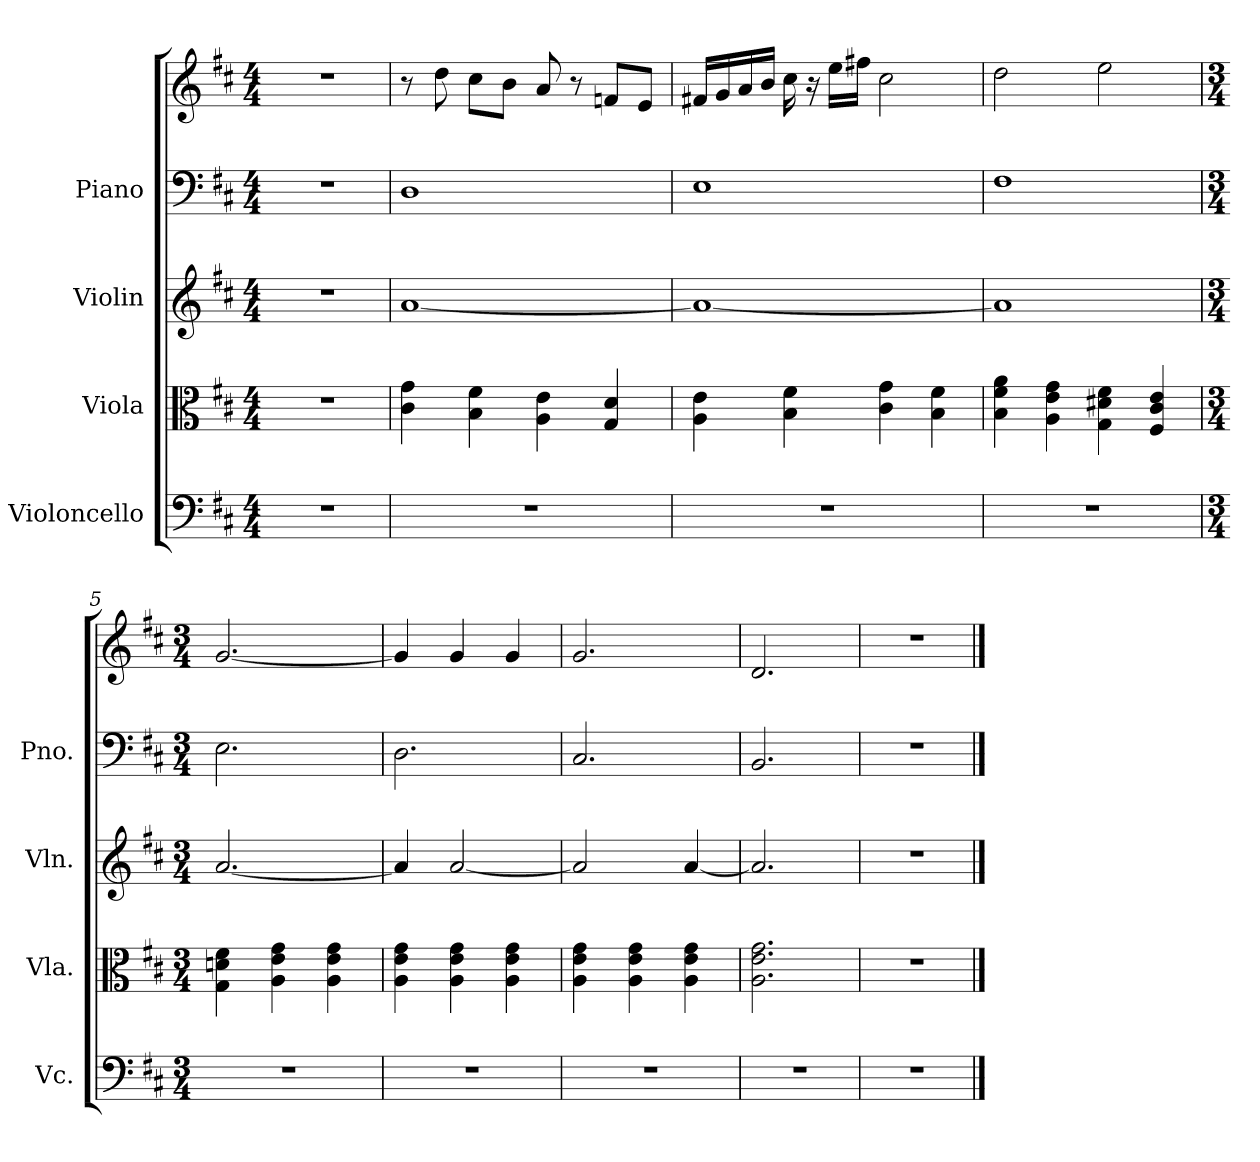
**kern	**kern	**kern	**kern	**kern
*part4	*part3	*part2	*part1	*part1
*staff5	*staff4	*staff3	*staff2	*staff1
*I"Violoncello	*I"Viola	*I"Violin	*I"Piano	*
*I'Vc.	*I'Vla.	*I'Vln.	*I'Pno.	*
!!LO:PB:g=z
*clefF4	*clefC3	*clefG2	*clefF4	*clefG2
*k[f#c#]	*k[f#c#]	*k[f#c#]	*k[f#c#]	*k[f#c#]
*D:	*D:	*D:	*D:	*D:
*M4/4	*M4/4	*M4/4	*M4/4	*M4/4
=1	=1	=1	=1	=1
1r	1r	1r	1r	1r
=2	=2	=2	=2	=2
1r	4c#i\ 4gi	[<1ai	1Di	8r
.	.	.	.	8ddi\
.	4Bi\ 4f#i	.	.	8cc#i\L
.	.	.	.	8bi\J
.	4Ai\ 4ei	.	.	8ai/
.	.	.	.	8r
.	4Gi/ 4di	.	.	8fni/L
.	.	.	.	8ei/J
=3	=3	=3	=3	=3
1r	4Ai\ 4ei	1ai_<	1Ei	16f#Xi/LL
.	.	.	.	16gi/
.	.	.	.	16ai/
.	.	.	.	16bi/JJ
.	4Bi\ 4f#i	.	.	16cc#i\
.	.	.	.	16r
.	.	.	.	16eei\LL
.	.	.	.	16ff#Xi\JJ
.	4c#i\ 4gi	.	.	2cc#i\
.	4Bi\ 4f#i	.	.	.
!!LO:LB:g=z
=4	=4	=4	=4	=4
1r	4Bi\ 4f#i 4ai	1ai]	1F#i	2ddi\
.	4Ai\ 4ei 4gi	.	.	.
.	4Gi\ 4d#Xi 4f#i	.	.	2eei\
.	4F#i/ 4c#i 4ei	.	.	.
=5	=5	=5	=5	=5
*M3/4	*M3/4	*M3/4	*M3/4	*M3/4
!LO:N:vis=1	!	!	!	!
2.r	4Gi\ 4dni 4f#i	[<2.ai/	2.Ei\	[<2.gi/
.	4Ai\ 4ei 4gi	.	.	.
.	4Ai\ 4ei 4gi	.	.	.
=6	=6	=6	=6	=6
!LO:N:vis=1	!	!	!	!
2.r	4Ai\ 4ei 4gi	4ai/]	2.Di\	4gi/]
.	4Ai\ 4ei 4gi	[<2ai/	.	4gi/
.	4Ai\ 4ei 4gi	.	.	4gi/
=7	=7	=7	=7	=7
!LO:N:vis=1	!	!	!	!
2.r	4Ai\ 4ei 4gi	2ai/]	2.C#i/	2.gi/
.	4Ai\ 4ei 4gi	.	.	.
.	4Ai\ 4ei 4gi	[<4ai/	.	.
=8	=8	=8	=8	=8
!LO:N:vis=1	!	!	!	!
2.r	2.Ai\ 2.ei 2.gi	2.ai/]	2.BBi/	2.di/
=9	=9	=9	=9	=9
!LO:N:vis=1	!LO:N:vis=1	!LO:N:vis=1	!LO:N:vis=1	!LO:N:vis=1
2.r	2.r	2.r	2.r	2.r
==	==	==	==	==
*-	*-	*-	*-	*-
